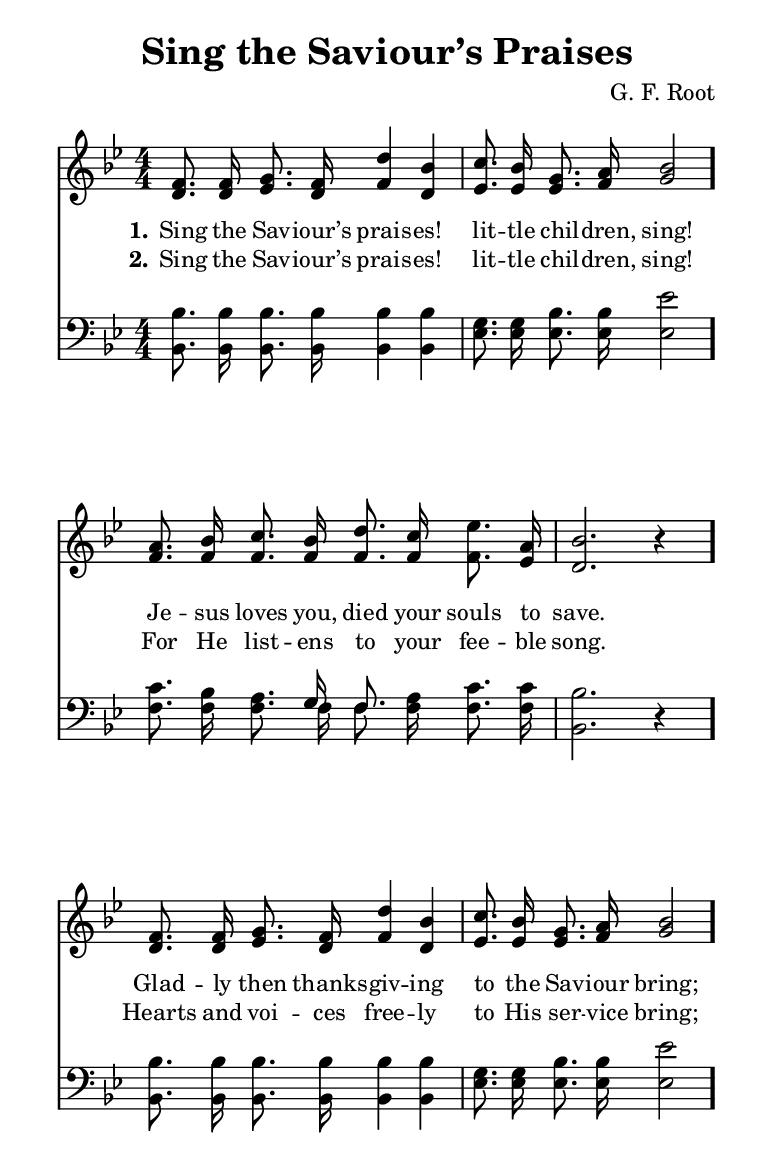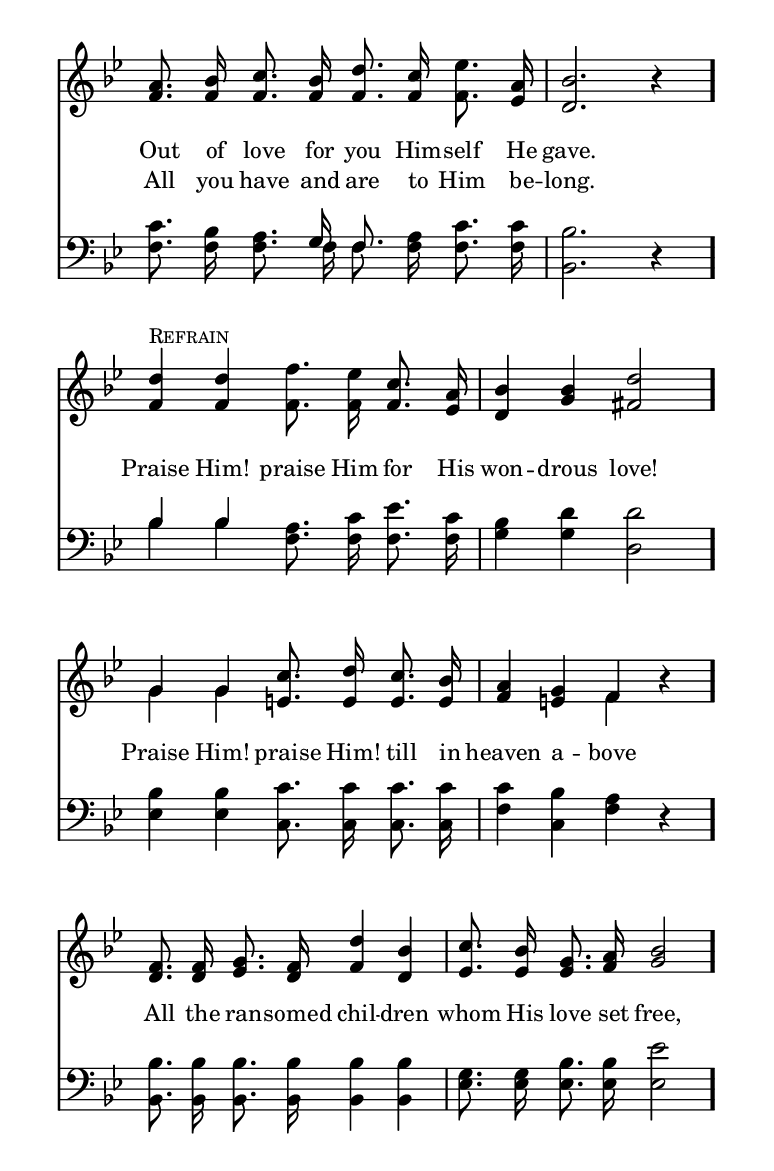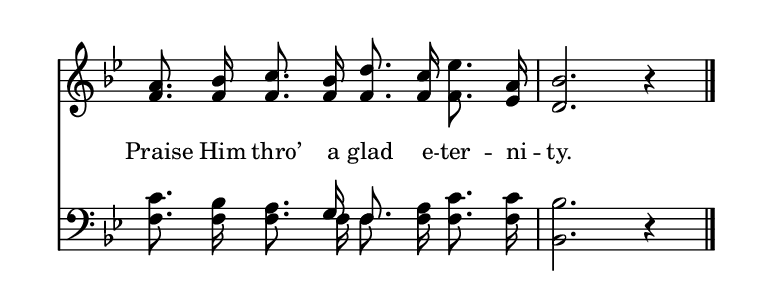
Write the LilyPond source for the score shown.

\include "common/global.ily"
\paper {
  \include "common/paper.ily"
  system-count = #(cond (is-eogsized 6) (#t #f))
}

\header{
  hymnnumber = "356"
  title = "Sing the Saviour’s Praises"
  tunename = "Ring the Bells of Heaven"
  meter = ""
  poet = ""
  composer = "G. F. Root"
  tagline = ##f
}

global = {
  \include "common/overrides.ily"
  \override Staff.TimeSignature.style = #'numbered
  \time 4/4
  \override Score.MetronomeMark.transparent = ##t % hide all fermata changes too
  \tempo 4=75
  \key bes \major
  \autoBeamOff
}

patternA = { c8. c16 c8. c16 c4 c | c8. c16 c8. c16 c2 }
patternB = { c8. c16 c8. c16 c8. c16 c8. c16 | c2. c4 }

patternC = { c4 c c8. c16 c8. c16 | c4 c c2 }

notesSoprano = {
\global
\relative c' {

  \changePitch \patternA { f f g f d' bes | c bes g a bes }
  \changePitch \patternB { a bes c bes | d c ees a, | bes r }
  \changePitch \patternA { f f g f d' bes | c bes g a bes }
  \changePitch \patternB { a bes c bes | d c ees a, | bes r } \eogbreak

  << s^\markup { \small \caps "Refrain" }
  { \changePitch \patternC { d d f ees c a | bes bes } d2 } >>
  \changePitch \patternC { g, g c d c bes | a g } f4 r4
  \changePitch \patternA { f f g f d' bes | c bes g a bes }
  \changePitch \patternB { a bes c bes | d c ees a, | bes r }

  \bar "|."

}
}

notesAlto = {
\global
\relative e' {

  \changePitch \patternA { d d ees d f d | ees ees ees f g }
  \changePitch \patternB { f f f f | f f f ees | d r }
  \changePitch \patternA { d d ees d f d | ees ees ees f g }
  \changePitch \patternB { f f f f | f f f ees | d r }

  \changePitch \patternC { f f f f f ees | d g } fis2
  \changePitch \patternC { g g e e e e | f e } f4 r4
  \changePitch \patternA { d d ees d f d | ees ees ees f g }
  \changePitch \patternB { f f f f | f f f ees | d r }

}
}

notesTenor = {
\global
\relative a {

  \changePitch \patternA { bes bes bes bes bes bes | g g bes bes ees }
  \changePitch \patternB { c bes a g | f a c c | bes r }
  \changePitch \patternA { bes bes bes bes bes bes | g g bes bes ees }
  \changePitch \patternB { c bes a g | f a c c | bes r }

  \changePitch \patternC { bes bes a c ees c | bes d } d2
  \changePitch \patternC { bes bes c c c c | c bes } a4 r4
  \changePitch \patternA { bes bes bes bes bes bes | g g bes bes ees }
  \changePitch \patternB { c bes a g | f a c c | bes }

}
}

notesBass = {
\global
\relative f, {

  \changePitch \patternA { bes bes bes bes bes bes | ees ees ees ees ees }
  \changePitch \patternB { f f f f f f f f | bes, r }
  \changePitch \patternA { bes bes bes bes bes bes | ees ees ees ees ees }
  \changePitch \patternB { f f f f f f f f | bes, r }

  \changePitch \patternC { bes' bes f f f f | g g } d2
  \changePitch \patternC { ees ees c c c c | f c } f4 r4
  \changePitch \patternA { bes, bes bes bes bes bes | ees ees ees ees ees }
  \changePitch \patternB { f f f f f f f f | bes, r }

}
}

Refrain = \lyricmode {

Praise Him! praise Him for His won -- drous love! \bar "."
Praise Him! praise Him! till in heaven a -- bove \bar "."
All the ran -- somed chil -- dren whom His love set free, \bar "."
Praise Him thro’ a glad e -- ter -- ni -- ty. \bar "."

}

wordsA = \lyricmode {
\set stanza = "1."

Sing the Sav -- iour’s prais -- es! lit -- tle chil -- dren, sing! \bar "."
Je -- sus loves you, died your souls to save. \bar "."
Glad -- ly then thanks -- giv -- ing to the Sav -- iour bring; \bar "."
Out of love for you Him -- self He gave. \bar "."

}

wordsB = \lyricmode {
\set stanza = "2."

Sing the Sav -- iour’s prais -- es! lit -- tle chil -- dren, sing!
For He list -- ens to your fee -- ble song.
Hearts and voi -- ces free -- ly to His ser -- vice bring;
All you have and are to Him be -- long.

\Refrain

}

\score {
  \context ChoirStaff <<
    \context Staff = upper <<
      \set Staff.autoBeaming = ##f
      \set ChoirStaff.systemStartDelimiter = #'SystemStartBar
      \set ChoirStaff.printPartCombineTexts = ##f
      \partcombine #'(2 . 9) \notesSoprano \notesAlto
      \context NullVoice = sopranos { \voiceOne << \notesSoprano >> }
      \context NullVoice = altos { \voiceTwo << \notesAlto >> }
      \context Lyrics = one   \lyricsto sopranos \wordsA
      \context Lyrics = two   \lyricsto sopranos \wordsB
    >>
    \context Staff = men <<
      \set Staff.autoBeaming = ##f
      \clef bass
      \set ChoirStaff.printPartCombineTexts = ##f
      \partcombine #'(2 . 9) \notesTenor \notesBass
      \context NullVoice = tenors { \voiceOne << \notesTenor >> }
      \context NullVoice = basses { \voiceTwo << \notesBass >> }
    >>
  >>
  \layout {
    \include "common/layout.ily"
  }
  \midi{
    \include "common/midi.ily"
  }
}

\version "2.19.49"  % necessary for upgrading to future LilyPond versions.

% vi:set et ts=2 sw=2 ai nocindent syntax=lilypond:
